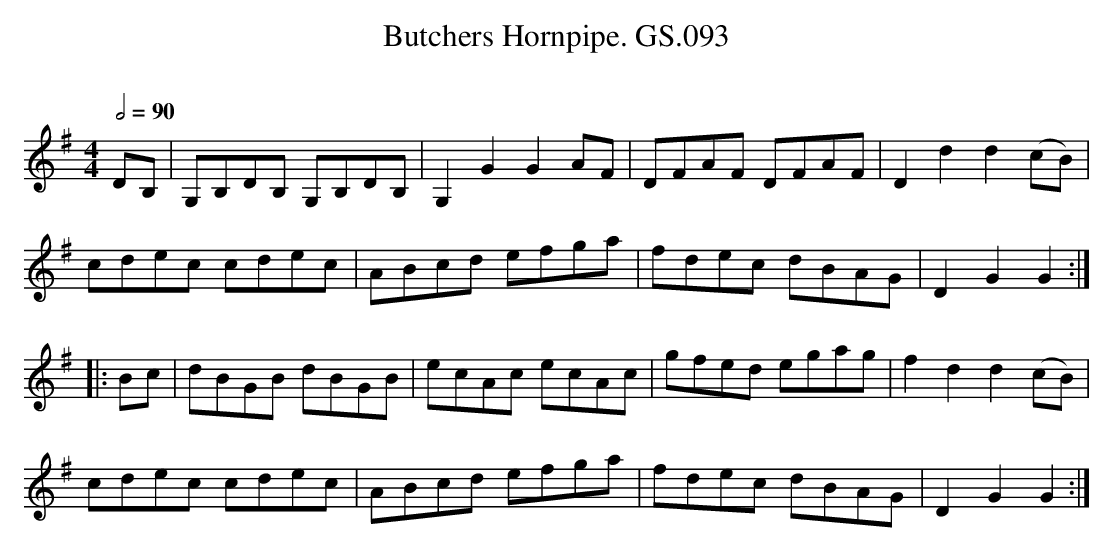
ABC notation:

X:1
T:Butchers Hornpipe. GS.093
M:4/4
L:1/8
Q:1/2=90
O:
K:G major
DB,  | G,B,DB, G,B,DB, | G,2 G2G2 AF | DFAF DFAF |\
D2 d2 d2 (cB) |
cdec cdec | ABcd efga | fdec dBAG | D2 G2 G2 :|
|:Bc | dBGB dBGB | ecAc ecAc | gfed egag |\
f2 d2 d2 (cB) |
cdec cdec | ABcd efga | fdec dBAG | D2 G2G2 :|
